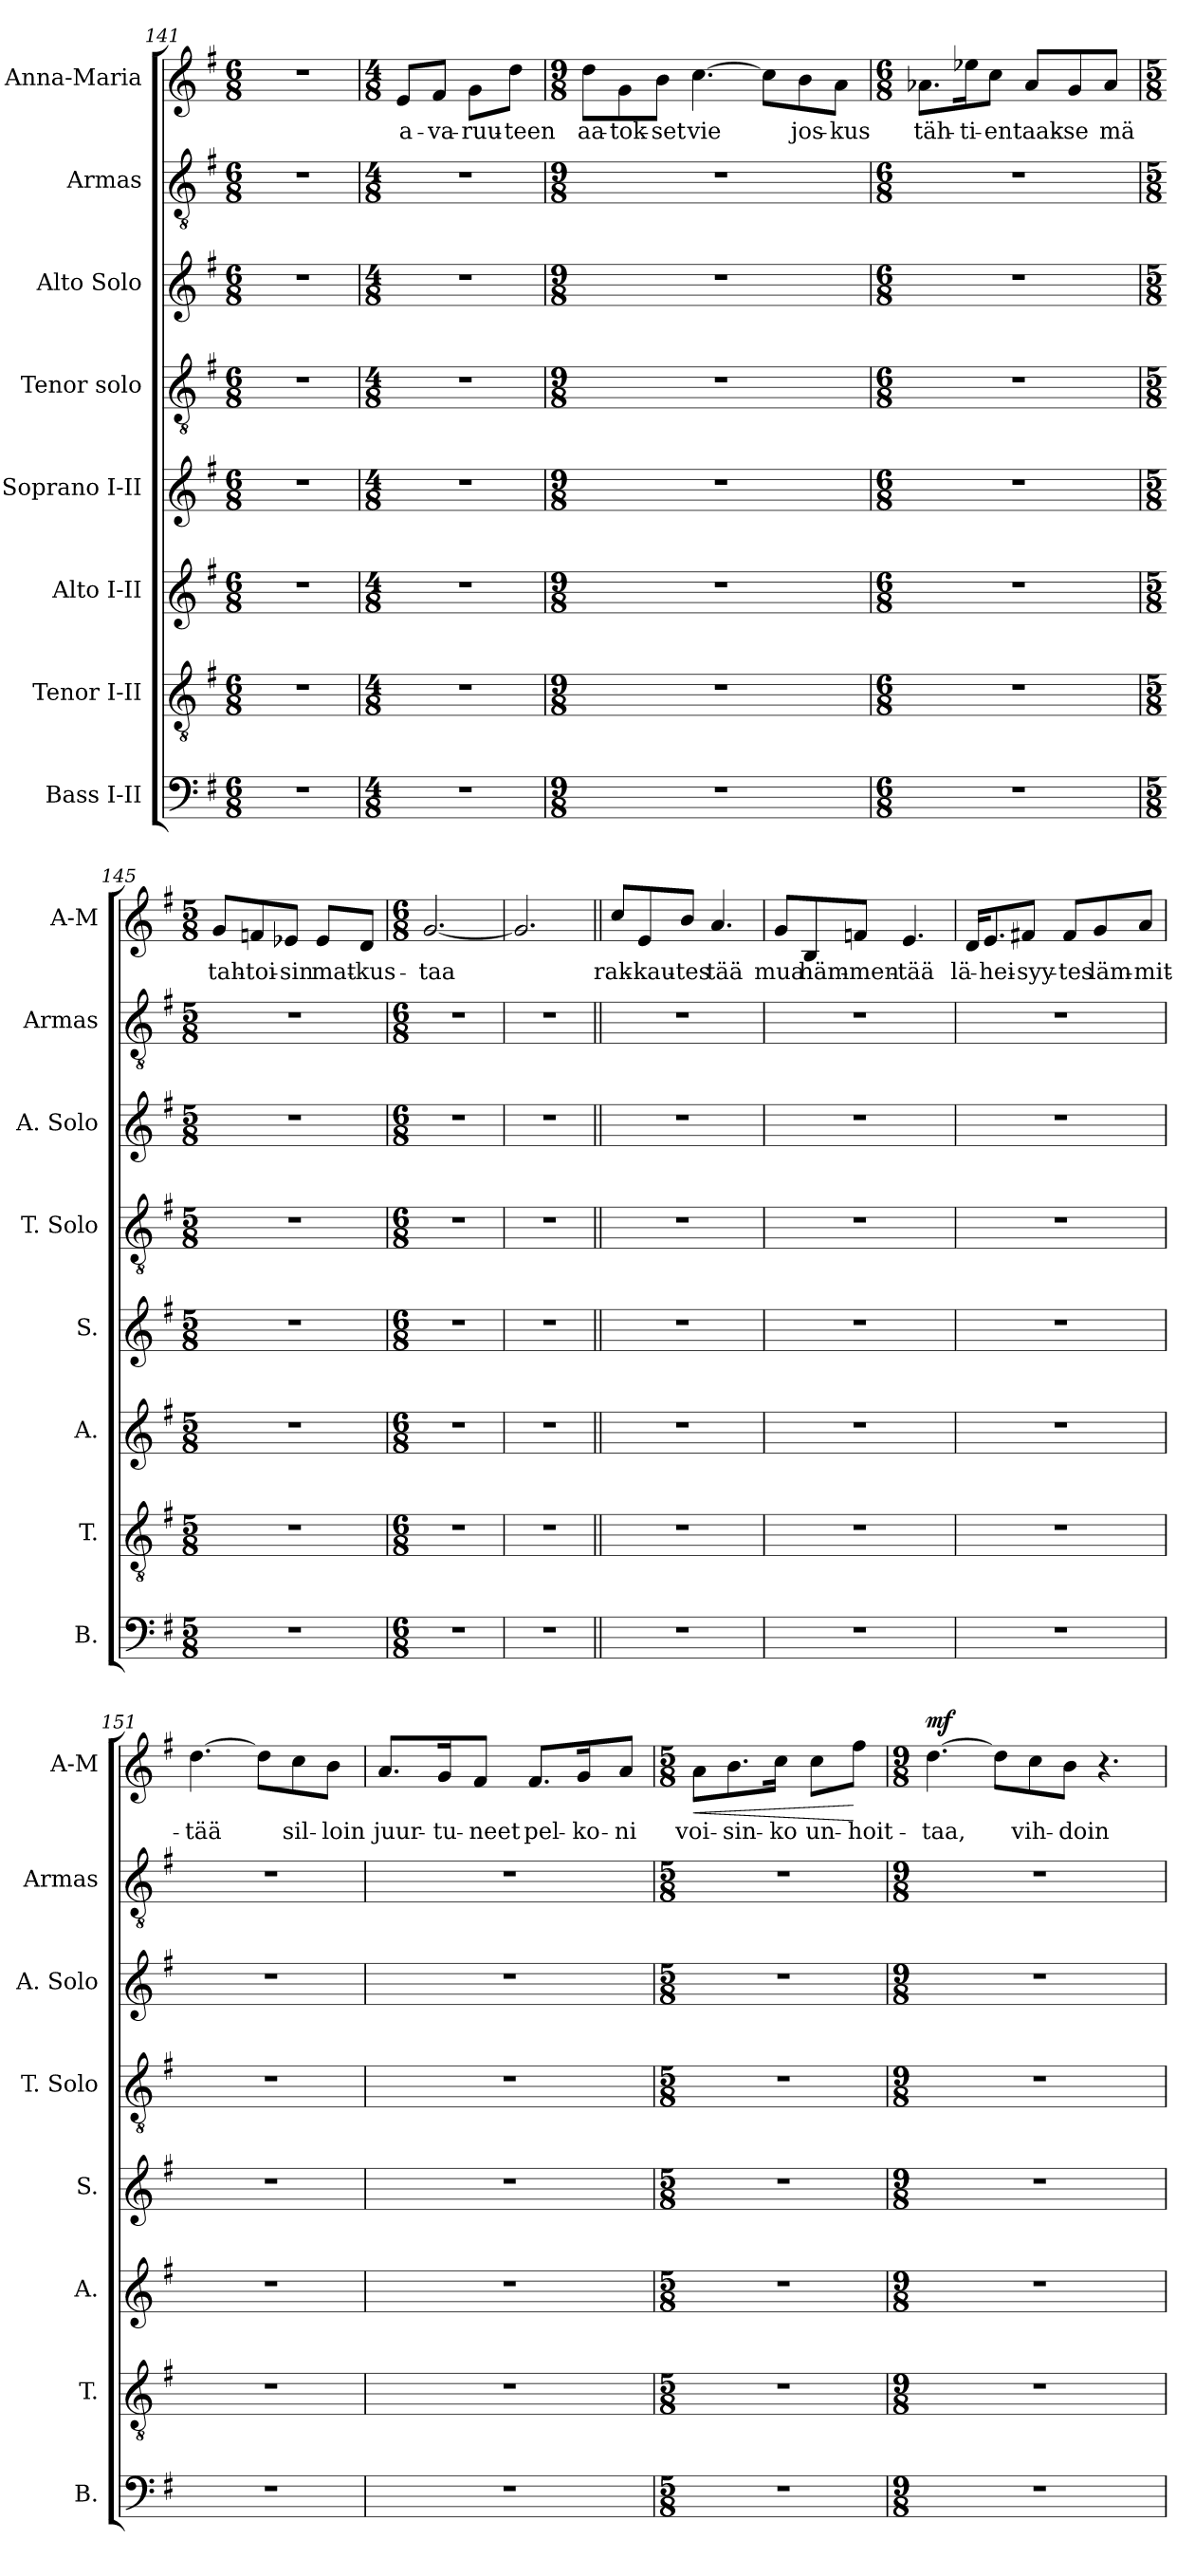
**kern	**kern	**kern	**kern	**kern	**kern	**kern	**kern	**text	**dynam
*part8	*part7	*part6	*part5	*part4	*part3	*part2	*part1	*part1	*part1
*staff8	*staff7	*staff6	*staff5	*staff4	*staff3	*staff2	*staff1	*staff1	*staff1
*I"Bass I-II	*I"Tenor I-II	*I"Alto I-II	*I"Soprano I-II	*I"Tenor solo	*I"Alto Solo	*I"Armas	*I"Anna-Maria	*	*
*I'B.	*I'T.	*I'A.	*I'S.	*I'T. Solo	*I'A. Solo	*I'Armas	*I'A-M	*	*
*clefF4	*clefGv2	*clefG2	*clefG2	*clefGv2	*clefG2	*clefGv2	*clefG2	*	*
*	*ITrd7c12	*	*	*ITrd7c12	*	*ITrd7c12	*	*	*
*k[f#]	*k[f#]	*k[f#]	*k[f#]	*k[f#]	*k[f#]	*k[f#]	*k[f#]	*	*
*G:	*G:	*G:	*G:	*G:	*G:	*G:	*G:	*	*
*M6/8	*M6/8	*M6/8	*M6/8	*M6/8	*M6/8	*M6/8	*M6/8	*	*
=141	=141	=141	=141	=141	=141	=141	=141	=141	=141
!LO:N:vis=1	!LO:N:vis=1	!LO:N:vis=1	!LO:N:vis=1	!LO:N:vis=1	!LO:N:vis=1	!LO:N:vis=1	!LO:N:vis=1	!	!
2.r	2.r	2.r	2.r	2.r	2.r	2.r	2.r	.	.
!!LO:PB:g=z
=142	=142	=142	=142	=142	=142	=142	=142	=142	=142
*M4/8	*M4/8	*M4/8	*M4/8	*M4/8	*M4/8	*M4/8	*M4/8	*	*
!LO:N:vis=1	!LO:N:vis=1	!LO:N:vis=1	!LO:N:vis=1	!LO:N:vis=1	!LO:N:vis=1	!LO:N:vis=1	!	!	!
!	!	!	!	!	!	!	!	!LO:LY:b:color=#000000	!
2r	2r	2r	2r	2r	2r	2r	8ei/L	a-	.
!	!	!	!	!	!	!	!	!LO:LY:b:color=#000000	!
.	.	.	.	.	.	.	8f#i/J	-va-	.
!	!	!	!	!	!	!	!	!LO:LY:b:color=#000000	!
.	.	.	.	.	.	.	8gi\L	-ruu-	.
!	!	!	!	!	!	!	!	!LO:LY:b:color=#000000	!
.	.	.	.	.	.	.	8ddi\J	-teen	.
=143	=143	=143	=143	=143	=143	=143	=143	=143	=143
*M9/8	*M9/8	*M9/8	*M9/8	*M9/8	*M9/8	*M9/8	*M9/8	*	*
!LO:N:vis=1	!LO:N:vis=1	!LO:N:vis=1	!LO:N:vis=1	!LO:N:vis=1	!LO:N:vis=1	!LO:N:vis=1	!	!	!
!	!	!	!	!	!	!	!	!LO:LY:b:color=#000000	!
8%9r	8%9r	8%9r	8%9r	8%9r	8%9r	8%9r	8ddi\L	aa-	.
!	!	!	!	!	!	!	!	!LO:LY:b:color=#000000	!
.	.	.	.	.	.	.	8gi\	-tok-	.
!	!	!	!	!	!	!	!	!LO:LY:b:color=#000000	!
.	.	.	.	.	.	.	8bi\J	-set	.
!	!	!	!	!	!	!	!	!LO:LY:b:color=#000000	!
.	.	.	.	.	.	.	[>4.cci\	vie	.
.	.	.	.	.	.	.	8cci\L]	.	.
!	!	!	!	!	!	!	!	!LO:LY:b:color=#000000	!
.	.	.	.	.	.	.	8bi\	jos-	.
!	!	!	!	!	!	!	!	!LO:LY:b:color=#000000	!
.	.	.	.	.	.	.	8ai\J	-kus	.
=144	=144	=144	=144	=144	=144	=144	=144	=144	=144
*M6/8	*M6/8	*M6/8	*M6/8	*M6/8	*M6/8	*M6/8	*M6/8	*	*
!LO:N:vis=1	!LO:N:vis=1	!LO:N:vis=1	!LO:N:vis=1	!LO:N:vis=1	!LO:N:vis=1	!LO:N:vis=1	!	!	!
!	!	!	!	!	!	!	!	!LO:LY:b:color=#000000	!
2.r	2.r	2.r	2.r	2.r	2.r	2.r	8.a-Xi\L	täh-	.
!	!	!	!	!	!	!	!	!LO:LY:b:color=#000000	!
.	.	.	.	.	.	.	16ee-Xi\k	-ti-	.
!	!	!	!	!	!	!	!	!LO:LY:b:color=#000000	!
.	.	.	.	.	.	.	8cci\J	-en	.
!	!	!	!	!	!	!	!	!LO:LY:b:color=#000000	!
.	.	.	.	.	.	.	8a-i/L	taak-	.
!	!	!	!	!	!	!	!	!LO:LY:b:color=#000000	!
.	.	.	.	.	.	.	8gi/	-se	.
!	!	!	!	!	!	!	!	!LO:LY:b:color=#000000	!
.	.	.	.	.	.	.	8a-i/J	mä	.
=145	=145	=145	=145	=145	=145	=145	=145	=145	=145
*M5/8	*M5/8	*M5/8	*M5/8	*M5/8	*M5/8	*M5/8	*M5/8	*	*
!LO:N:vis=1	!LO:N:vis=1	!LO:N:vis=1	!LO:N:vis=1	!LO:N:vis=1	!LO:N:vis=1	!LO:N:vis=1	!	!	!
!	!	!	!	!	!	!	!	!LO:LY:b:color=#000000	!
8%5r	8%5r	8%5r	8%5r	8%5r	8%5r	8%5r	8gi/L	tah-	.
!	!	!	!	!	!	!	!	!LO:LY:b:color=#000000	!
.	.	.	.	.	.	.	8fni/	-toi-	.
!	!	!	!	!	!	!	!	!LO:LY:b:color=#000000	!
.	.	.	.	.	.	.	8e-Xi/J	-sin	.
!	!	!	!	!	!	!	!	!LO:LY:b:color=#000000	!
.	.	.	.	.	.	.	8e-i/L	mat-	.
!	!	!	!	!	!	!	!	!LO:LY:b:color=#000000	!
.	.	.	.	.	.	.	8di/J	-kus-	.
!!LO:LB:g=z
=146	=146	=146	=146	=146	=146	=146	=146	=146	=146
*M6/8	*M6/8	*M6/8	*M6/8	*M6/8	*M6/8	*M6/8	*M6/8	*	*
!LO:N:vis=1	!LO:N:vis=1	!LO:N:vis=1	!LO:N:vis=1	!LO:N:vis=1	!LO:N:vis=1	!LO:N:vis=1	!	!	!
!	!	!	!	!	!	!	!	!LO:LY:b:color=#000000	!
2.r	2.r	2.r	2.r	2.r	2.r	2.r	[<2.gi/	-taa	.
=147	=147	=147	=147	=147	=147	=147	=147	=147	=147
!LO:N:vis=1	!LO:N:vis=1	!LO:N:vis=1	!LO:N:vis=1	!LO:N:vis=1	!LO:N:vis=1	!LO:N:vis=1	!	!	!
2.r	2.r	2.r	2.r	2.r	2.r	2.r	2.gi/]	.	.
=148||	=148||	=148||	=148||	=148||	=148||	=148||	=148||	=148||	=148||
!LO:N:vis=1	!LO:N:vis=1	!LO:N:vis=1	!LO:N:vis=1	!LO:N:vis=1	!LO:N:vis=1	!LO:N:vis=1	!	!	!
!	!	!	!	!	!	!	!	!LO:LY:b:color=#000000	!
2.r	2.r	2.r	2.r	2.r	2.r	2.r	8cci/L	rak-	.
!	!	!	!	!	!	!	!	!LO:LY:b:color=#000000	!
.	.	.	.	.	.	.	8ei/	-kau-	.
!	!	!	!	!	!	!	!	!LO:LY:b:color=#000000	!
.	.	.	.	.	.	.	8bi/J	-tes	.
!	!	!	!	!	!	!	!	!LO:LY:b:color=#000000	!
.	.	.	.	.	.	.	4.ai/	tää	.
=149	=149	=149	=149	=149	=149	=149	=149	=149	=149
!LO:N:vis=1	!LO:N:vis=1	!LO:N:vis=1	!LO:N:vis=1	!LO:N:vis=1	!LO:N:vis=1	!LO:N:vis=1	!	!	!
!	!	!	!	!	!	!	!	!LO:LY:b:color=#000000	!
2.r	2.r	2.r	2.r	2.r	2.r	2.r	8gi/L	mua	.
!	!	!	!	!	!	!	!	!LO:LY:b:color=#000000	!
.	.	.	.	.	.	.	8Bi/	häm-	.
!	!	!	!	!	!	!	!	!LO:LY:b:color=#000000	!
.	.	.	.	.	.	.	8fni/J	-men-	.
!	!	!	!	!	!	!	!	!LO:LY:b:color=#000000	!
.	.	.	.	.	.	.	4.ei/	-tää	.
=150	=150	=150	=150	=150	=150	=150	=150	=150	=150
!LO:N:vis=1	!LO:N:vis=1	!LO:N:vis=1	!LO:N:vis=1	!LO:N:vis=1	!LO:N:vis=1	!LO:N:vis=1	!	!	!
!	!	!	!	!	!	!	!	!LO:LY:b:color=#000000	!
2.r	2.r	2.r	2.r	2.r	2.r	2.r	16di/KL	lä-	.
!	!	!	!	!	!	!	!	!LO:LY:b:color=#000000	!
.	.	.	.	.	.	.	8.ei/	-hei-	.
!	!	!	!	!	!	!	!	!LO:LY:b:color=#000000	!
.	.	.	.	.	.	.	8f#Xi/J	-syy-	.
!	!	!	!	!	!	!	!	!LO:LY:b:color=#000000	!
.	.	.	.	.	.	.	8f#i/L	-tes	.
!	!	!	!	!	!	!	!	!LO:LY:b:color=#000000	!
.	.	.	.	.	.	.	8gi/	läm-	.
!	!	!	!	!	!	!	!	!LO:LY:b:color=#000000	!
.	.	.	.	.	.	.	8ai/J	-mit-	.
=151	=151	=151	=151	=151	=151	=151	=151	=151	=151
!LO:N:vis=1	!LO:N:vis=1	!LO:N:vis=1	!LO:N:vis=1	!LO:N:vis=1	!LO:N:vis=1	!LO:N:vis=1	!	!	!
!	!	!	!	!	!	!	!	!LO:LY:b:color=#000000	!
2.r	2.r	2.r	2.r	2.r	2.r	2.r	[>4.ddi\	-tää	.
.	.	.	.	.	.	.	8ddi\L]	.	.
!	!	!	!	!	!	!	!	!LO:LY:b:color=#000000	!
.	.	.	.	.	.	.	8cci\	sil-	.
!	!	!	!	!	!	!	!	!LO:LY:b:color=#000000	!
.	.	.	.	.	.	.	8bi\J	-loin	.
!!LO:LB:g=z
=152	=152	=152	=152	=152	=152	=152	=152	=152	=152
!LO:N:vis=1	!LO:N:vis=1	!LO:N:vis=1	!LO:N:vis=1	!LO:N:vis=1	!LO:N:vis=1	!LO:N:vis=1	!	!	!
!	!	!	!	!	!	!	!	!LO:LY:b:color=#000000	!
2.r	2.r	2.r	2.r	2.r	2.r	2.r	8.ai/L	juur-	.
!	!	!	!	!	!	!	!	!LO:LY:b:color=#000000	!
.	.	.	.	.	.	.	16gi/k	-tu-	.
!	!	!	!	!	!	!	!	!LO:LY:b:color=#000000	!
.	.	.	.	.	.	.	8f#i/J	-neet	.
!	!	!	!	!	!	!	!	!LO:LY:b:color=#000000	!
.	.	.	.	.	.	.	8.f#i/L	pel-	.
!	!	!	!	!	!	!	!	!LO:LY:b:color=#000000	!
.	.	.	.	.	.	.	16gi/k	-ko-	.
!	!	!	!	!	!	!	!	!LO:LY:b:color=#000000	!
.	.	.	.	.	.	.	8ai/J	-ni	.
=153	=153	=153	=153	=153	=153	=153	=153	=153	=153
*M5/8	*M5/8	*M5/8	*M5/8	*M5/8	*M5/8	*M5/8	*M5/8	*	*
!LO:N:vis=1	!LO:N:vis=1	!LO:N:vis=1	!LO:N:vis=1	!LO:N:vis=1	!LO:N:vis=1	!LO:N:vis=1	!	!	!
!	!	!	!	!	!	!	!	!LO:LY:b:color=#000000	!LO:HP:b
8%5r	8%5r	8%5r	8%5r	8%5r	8%5r	8%5r	8ai\L	voi-	<
!	!	!	!	!	!	!	!	!LO:LY:b:color=#000000	!
.	.	.	.	.	.	.	8.bi\	-sin-	.
!	!	!	!	!	!	!	!	!LO:LY:b:color=#000000	!
.	.	.	.	.	.	.	16cci\Jk	-ko	.
!	!	!	!	!	!	!	!	!LO:LY:b:color=#000000	!
.	.	.	.	.	.	.	8cci\L	un-	.
!	!	!	!	!	!	!	!	!LO:LY:b:color=#000000	!
.	.	.	.	.	.	.	8ff#i\J	-hoit-	[
=154	=154	=154	=154	=154	=154	=154	=154	=154	=154
*M9/8	*M9/8	*M9/8	*M9/8	*M9/8	*M9/8	*M9/8	*M9/8	*	*
!LO:N:vis=1	!LO:N:vis=1	!LO:N:vis=1	!LO:N:vis=1	!LO:N:vis=1	!LO:N:vis=1	!LO:N:vis=1	!	!	!
!	!	!	!	!	!	!	!	!LO:LY:b:color=#000000	!
8%9r	8%9r	8%9r	8%9r	8%9r	8%9r	8%9r	[>4.ddi\	-taa,	mf
.	.	.	.	.	.	.	8ddi\L]	.	.
!	!	!	!	!	!	!	!	!LO:LY:b:color=#000000	!
.	.	.	.	.	.	.	8cci\	vih-	.
!	!	!	!	!	!	!	!	!LO:LY:b:color=#000000	!
.	.	.	.	.	.	.	8bi\J	-doin	.
.	.	.	.	.	.	.	4.r	.	.
=	=	=	=	=	=	=	=	=	=
*-	*-	*-	*-	*-	*-	*-	*-	*-	*-
